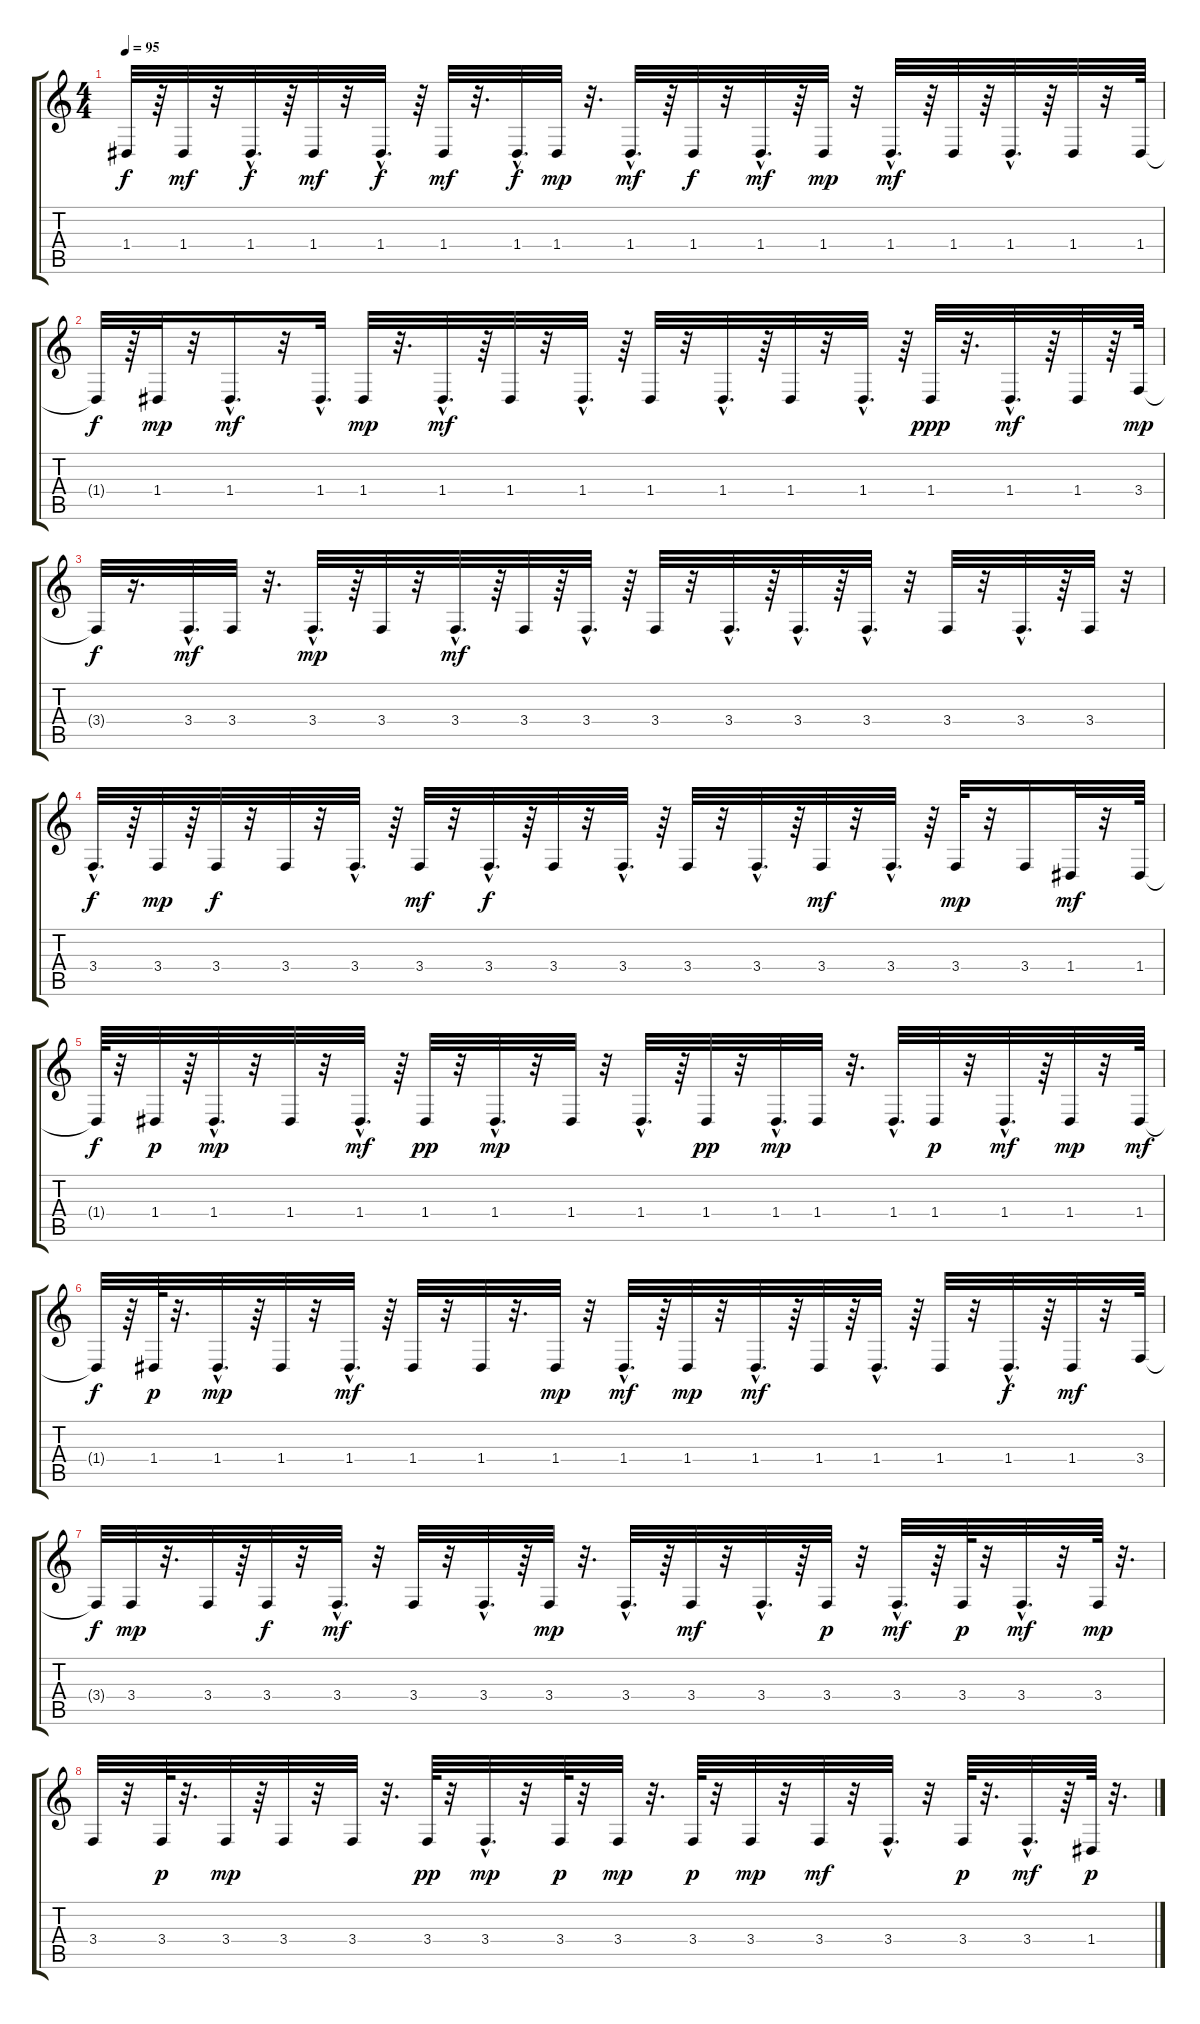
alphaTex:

\track "" {instrument fx8scifi}
\staff {score tabs}
\tuning (E4 B3 G3 D3 A2 E2) {hide}
\ts (4 4)
\tempo 95
\clef g2
\ks c
1.4{t}.32{dy f} r.64 1.4.32{dy mf} r.32 1.4{hac}.32{d dy f} r.64 1.4.32{dy mf} r.32 1.4{hac}.32{d dy f} r.64 1.4.32{dy mf} r.32{d} 1.4{hac}.32{d dy f} 1.4.32{dy mp} r.32{d} 1.4{hac}.32{d dy mf} r.64 1.4.32{dy f} r.32 1.4{hac}.32{d dy mf} r.64 1.4.32{dy mp} r.32 1.4{hac}.32{d dy mf} r.64 1.4.32 r.64 1.4{hac}.32{d} r.64 1.4.32 r.32 1.4.64 |
1.4{t}.32{dy f} r.64 1.4.32{dy mp} r.32 1.4{hac}.16{d dy mf} r.32 1.4{hac}.32{d} 1.4.32{dy mp} r.32{d} 1.4{hac}.32{d dy mf} r.64 1.4.32 r.32 1.4{hac}.32{d} r.64 1.4.32 r.32 1.4{hac}.32{d} r.64 1.4.32 r.32 1.4{hac}.32{d} r.64 1.4.32{dy ppp} r.32{d} 1.4{hac}.32{d dy mf} r.64 1.4.32 r.64 3.4.64{dy mp} |
3.4{t}.32{dy f} r.16{d} 3.4{hac}.32{d dy mf} 3.4.32 r.32{d} 3.4{hac}.32{d dy mp} r.64 3.4.32 r.32 3.4{hac}.32{d dy mf} r.64 3.4.32 r.64 3.4{hac}.32{d} r.64 3.4.32 r.32 3.4{hac}.32{d} r.64 3.4{hac}.32{d} r.64 3.4{hac}.32{d} r.32 3.4.32 r.32 3.4{hac}.32{d} r.64 3.4.32 r.32 |
3.4{hac}.32{d dy f} r.64 3.4.32{dy mp} r.64 3.4.32{dy f} r.32 3.4.32 r.32 3.4{hac}.32{d} r.64 3.4.32{dy mf} r.32 3.4{hac}.32{d dy f} r.64 3.4.32 r.32 3.4{hac}.32{d} r.64 3.4.32 r.32 3.4{hac}.32{d} r.64 3.4.32{dy mf} r.32 3.4{hac}.32{d} r.64 3.4.32{dy mp} r.32 3.4.16 1.4.32{dy mf} r.32 1.4.64 |
1.4{t}.64{dy f} r.32 1.4.32{dy p} r.64 1.4{hac}.32{d dy mp} r.32 1.4.32 r.32 1.4{hac}.32{d dy mf} r.64 1.4.32{dy pp} r.32 1.4{hac}.32{d dy mp} r.32 1.4.32 r.32 1.4{hac}.32{d} r.64 1.4.32{dy pp} r.32 1.4{hac}.32{d dy mp} 1.4.32 r.32{d} 1.4{hac}.32{d} 1.4.32{dy p} r.32 1.4{hac}.32{d dy mf} r.64 1.4.32{dy mp} r.32 1.4.64{dy mf} |
1.4{t}.32{dy f} r.64 1.4.64{dy p} r.32{d} 1.4{hac}.32{d dy mp} r.64 1.4.32 r.32 1.4{hac}.32{d dy mf} r.64 1.4.32 r.32 1.4.32 r.32{d} 1.4.32{dy mp} r.32 1.4{hac}.32{d dy mf} r.64 1.4.32{dy mp} r.32 1.4{hac}.32{d dy mf} r.64 1.4.32 r.64 1.4{hac}.32{d} r.64 1.4.32 r.32 1.4{hac}.32{d dy f} r.64 1.4.32{dy mf} r.32 3.4.64 |
3.4{t}.32{dy f} 3.4.32{dy mp} r.32{d} 3.4.32 r.64 3.4.32{dy f} r.32 3.4{hac}.32{d dy mf} r.32 3.4.32 r.32 3.4{hac}.32{d} r.64 3.4.32{dy mp} r.32{d} 3.4{hac}.32{d} r.64 3.4.32{dy mf} r.32 3.4{hac}.32{d} r.64 3.4.32{dy p} r.32 3.4{hac}.32{d dy mf} r.64 3.4.64{dy p} r.32 3.4{hac}.32{d dy mf} r.32 3.4.64{dy mp} r.32{d} |
3.4.32 r.32 3.4.64{dy p} r.32{d} 3.4.32{dy mp} r.64 3.4.32 r.32 3.4.32 r.32{d} 3.4.64{dy pp} r.32 3.4{hac}.32{d dy mp} r.32 3.4.64{dy p} r.32 3.4.32{dy mp} r.32{d} 3.4.64{dy p} r.32 3.4.32{dy mp} r.32 3.4.32{dy mf} r.32 3.4{hac}.32{d} r.32 3.4.64{dy p} r.32{d} 3.4{hac}.32{d dy mf} r.64 1.4.64{dy p} r.32{d}
